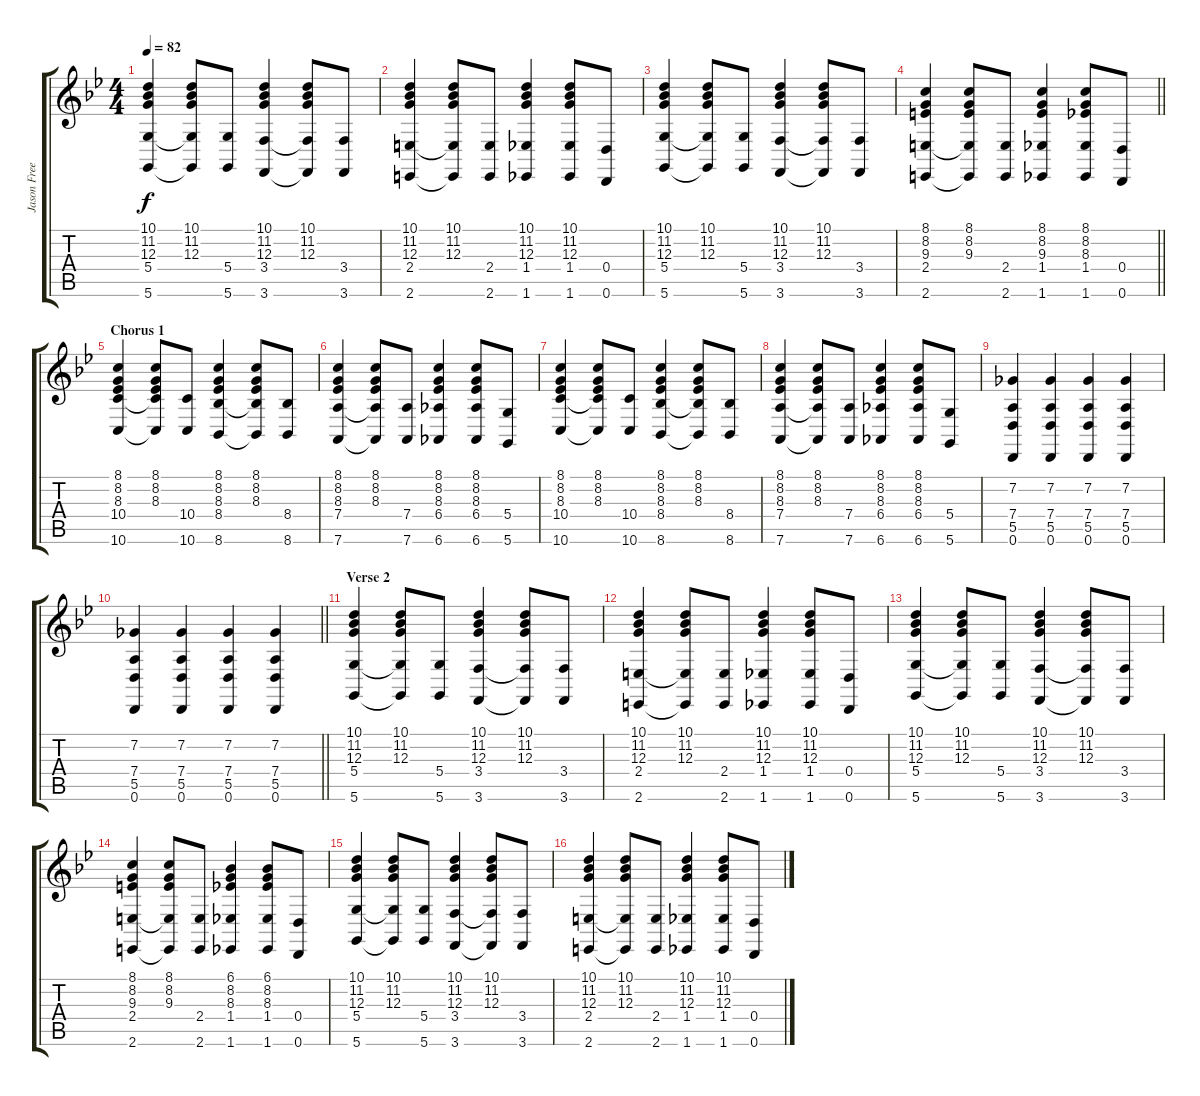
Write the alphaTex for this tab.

\track ("Jason Freeze - Piano" "Jason Free") {instrument acousticgrandpiano}
\staff {score tabs}
\tuning (E4 B3 G3 D3 A2 D2) {hide}
\ts (4 4)
\tempo 82
\clef g2
\ks gminor
(10.1 11.2 12.3 5.4 5.6).4{dy f} (10.1 11.2 12.3 5.4{t} 5.6{t}).8 (5.4 5.6).8 (10.1 11.2 12.3 3.4 3.6).4 (10.1 11.2 12.3 3.4{t} 3.6{t}).8 (3.4 3.6).8 |
(10.1 11.2 12.3 2.4 2.6).4 (10.1 11.2 12.3 2.4{t} 2.6{t}).8 (2.4 2.6).8 (10.1 11.2 12.3 1.4 1.6).4 (10.1 11.2 12.3 1.4 1.6).8 (0.4 0.6).8 |
(10.1 11.2 12.3 5.4 5.6).4 (10.1 11.2 12.3 5.4{t} 5.6{t}).8 (5.4 5.6).8 (10.1 11.2 12.3 3.4 3.6).4 (10.1 11.2 12.3 3.4{t} 3.6{t}).8 (3.4 3.6).8 |
\barLineRight lightlight
(8.1 8.2 9.3 2.4 2.6).4 (8.1 8.2 9.3 2.4{t} 2.6{t}).8 (2.4 2.6).8 (8.1 8.2 9.3 1.4 1.6).4 (8.1 8.2 8.3 1.4 1.6).8 (0.4 0.6).8 |
\section ("" "Chorus 1")
(8.1 8.2 8.3 10.4 10.6).4 (8.1 8.2 8.3 10.4{t} 10.6{t}).8 (10.4 10.6).8 (8.1 8.2 8.3 8.4 8.6).4 (8.1 8.2 8.3 8.4{t} 8.6{t}).8 (8.4 8.6).8 |
(8.1 8.2 8.3 7.4 7.6).4 (8.1 8.2 8.3 7.4{t} 7.6{t}).8 (7.4 7.6).8 (8.1 8.2 8.3 6.4 6.6).4 (8.1 8.2 8.3 6.4 6.6).8 (5.4 5.6).8 |
(8.1 8.2 8.3 10.4 10.6).4 (8.1 8.2 8.3 10.4{t} 10.6{t}).8 (10.4 10.6).8 (8.1 8.2 8.3 8.4 8.6).4 (8.1 8.2 8.3 8.4{t} 8.6{t}).8 (8.4 8.6).8 |
(8.1 8.2 8.3 7.4 7.6).4 (8.1 8.2 8.3 7.4{t} 7.6{t}).8 (7.4 7.6).8 (8.1 8.2 8.3 6.4 6.6).4 (8.1 8.2 8.3 6.4 6.6).8 (5.4 5.6).8 |
(7.2 7.4 5.5 0.6).4 (7.2 7.4 5.5 0.6).4 (7.2 7.4 5.5 0.6).4 (7.2 7.4 5.5 0.6).4 |
\barLineRight lightlight
(7.2 7.4 5.5 0.6).4 (7.2 7.4 5.5 0.6).4 (7.2 7.4 5.5 0.6).4 (7.2 7.4 5.5 0.6).4 |
\section ("" "Verse 2")
(10.1 11.2 12.3 5.4 5.6).4 (10.1 11.2 12.3 5.4{t} 5.6{t}).8 (5.4 5.6).8 (10.1 11.2 12.3 3.4 3.6).4 (10.1 11.2 12.3 3.4{t} 3.6{t}).8 (3.4 3.6).8 |
(10.1 11.2 12.3 2.4 2.6).4 (10.1 11.2 12.3 2.4{t} 2.6{t}).8 (2.4 2.6).8 (10.1 11.2 12.3 1.4 1.6).4 (10.1 11.2 12.3 1.4 1.6).8 (0.4 0.6).8 |
(10.1 11.2 12.3 5.4 5.6).4 (10.1 11.2 12.3 5.4{t} 5.6{t}).8 (5.4 5.6).8 (10.1 11.2 12.3 3.4 3.6).4 (10.1 11.2 12.3 3.4{t} 3.6{t}).8 (3.4 3.6).8 |
(8.1 8.2 9.3 2.4 2.6).4 (8.1 8.2 9.3 2.4{t} 2.6{t}).8 (2.4 2.6).8 (6.1 8.2 8.3 1.4 1.6).4 (6.1 8.2 8.3 1.4 1.6).8 (0.4 0.6).8 |
(10.1 11.2 12.3 5.4 5.6).4 (10.1 11.2 12.3 5.4{t} 5.6{t}).8 (5.4 5.6).8 (10.1 11.2 12.3 3.4 3.6).4 (10.1 11.2 12.3 3.4{t} 3.6{t}).8 (3.4 3.6).8 |
(10.1 11.2 12.3 2.4 2.6).4 (10.1 11.2 12.3 2.4{t} 2.6{t}).8 (2.4 2.6).8 (10.1 11.2 12.3 1.4 1.6).4 (10.1 11.2 12.3 1.4 1.6).8 (0.4 0.6).8
